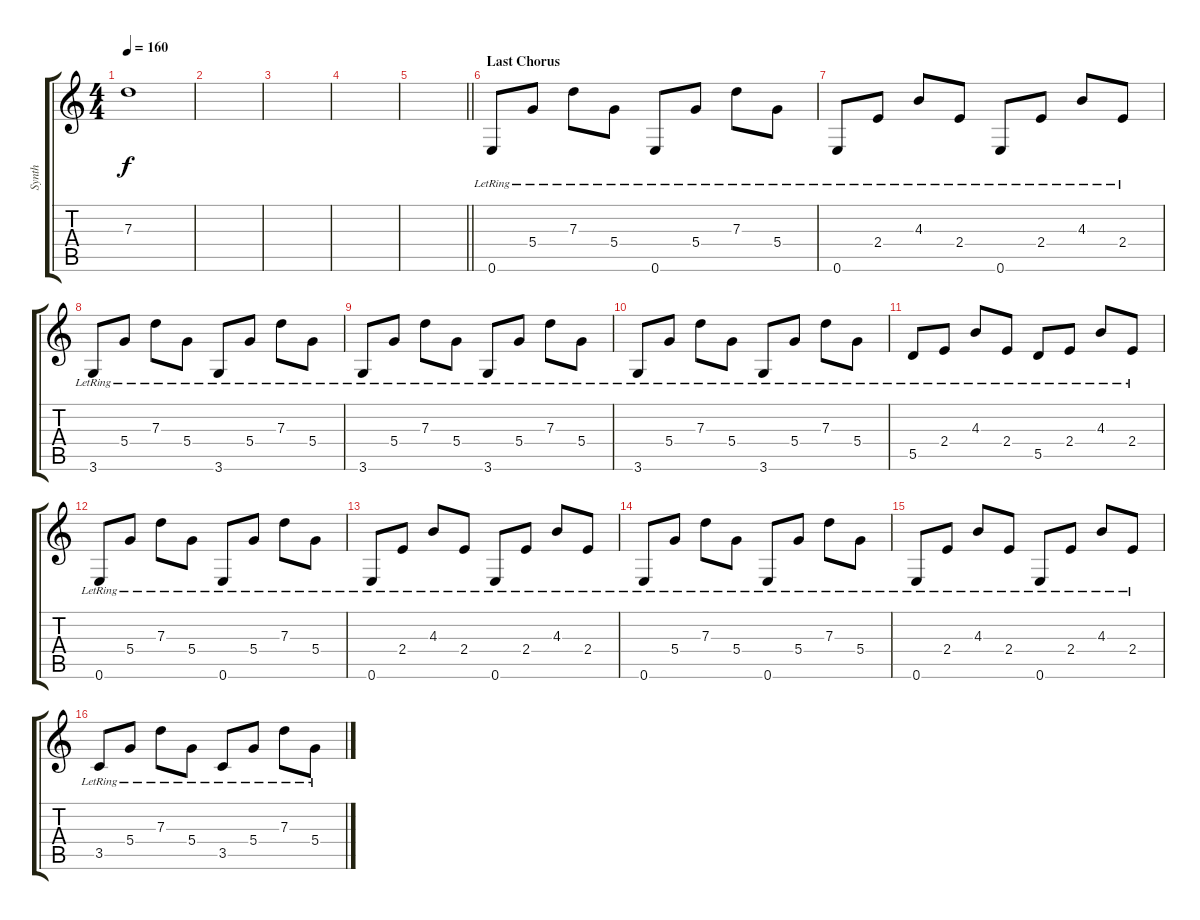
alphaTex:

\track ("Synth" "Synth") {instrument lead2sawtooth}
\staff {score tabs}
\tuning (E5 B4 G4 D4 A3 E3) {hide}
\ts (4 4)
\tempo 160
\clef g2
\ks c
7.3{t}.1{dy f} |
|
|
|
\barLineRight lightlight
|
\section ("" "Last Chorus")
0.6{lr}.8 5.4{lr}.8 7.3{lr}.8 5.4{lr}.8 0.6{lr}.8 5.4{lr}.8 7.3{lr}.8 5.4{lr}.8 |
0.6{lr}.8 2.4{lr}.8 4.3{lr}.8 2.4{lr}.8 0.6{lr}.8 2.4{lr}.8 4.3{lr}.8 2.4{lr}.8 |
3.6{lr}.8 5.4{lr}.8 7.3{lr}.8 5.4{lr}.8 3.6{lr}.8 5.4{lr}.8 7.3{lr}.8 5.4{lr}.8 |
3.6{lr}.8 5.4{lr}.8 7.3{lr}.8 5.4{lr}.8 3.6{lr}.8 5.4{lr}.8 7.3{lr}.8 5.4{lr}.8 |
3.6{lr}.8 5.4{lr}.8 7.3{lr}.8 5.4{lr}.8 3.6{lr}.8 5.4{lr}.8 7.3{lr}.8 5.4{lr}.8 |
5.5{lr}.8 2.4{lr}.8 4.3{lr}.8 2.4{lr}.8 5.5{lr}.8 2.4{lr}.8 4.3{lr}.8 2.4{lr}.8 |
0.6{lr}.8 5.4{lr}.8 7.3{lr}.8 5.4{lr}.8 0.6{lr}.8 5.4{lr}.8 7.3{lr}.8 5.4{lr}.8 |
0.6{lr}.8 2.4{lr}.8 4.3{lr}.8 2.4{lr}.8 0.6{lr}.8 2.4{lr}.8 4.3{lr}.8 2.4{lr}.8 |
0.6{lr}.8 5.4{lr}.8 7.3{lr}.8 5.4{lr}.8 0.6{lr}.8 5.4{lr}.8 7.3{lr}.8 5.4{lr}.8 |
0.6{lr}.8 2.4{lr}.8 4.3{lr}.8 2.4{lr}.8 0.6{lr}.8 2.4{lr}.8 4.3{lr}.8 2.4{lr}.8 |
3.5{lr}.8 5.4{lr}.8 7.3{lr}.8 5.4{lr}.8 3.5{lr}.8 5.4{lr}.8 7.3{lr}.8 5.4{lr}.8
